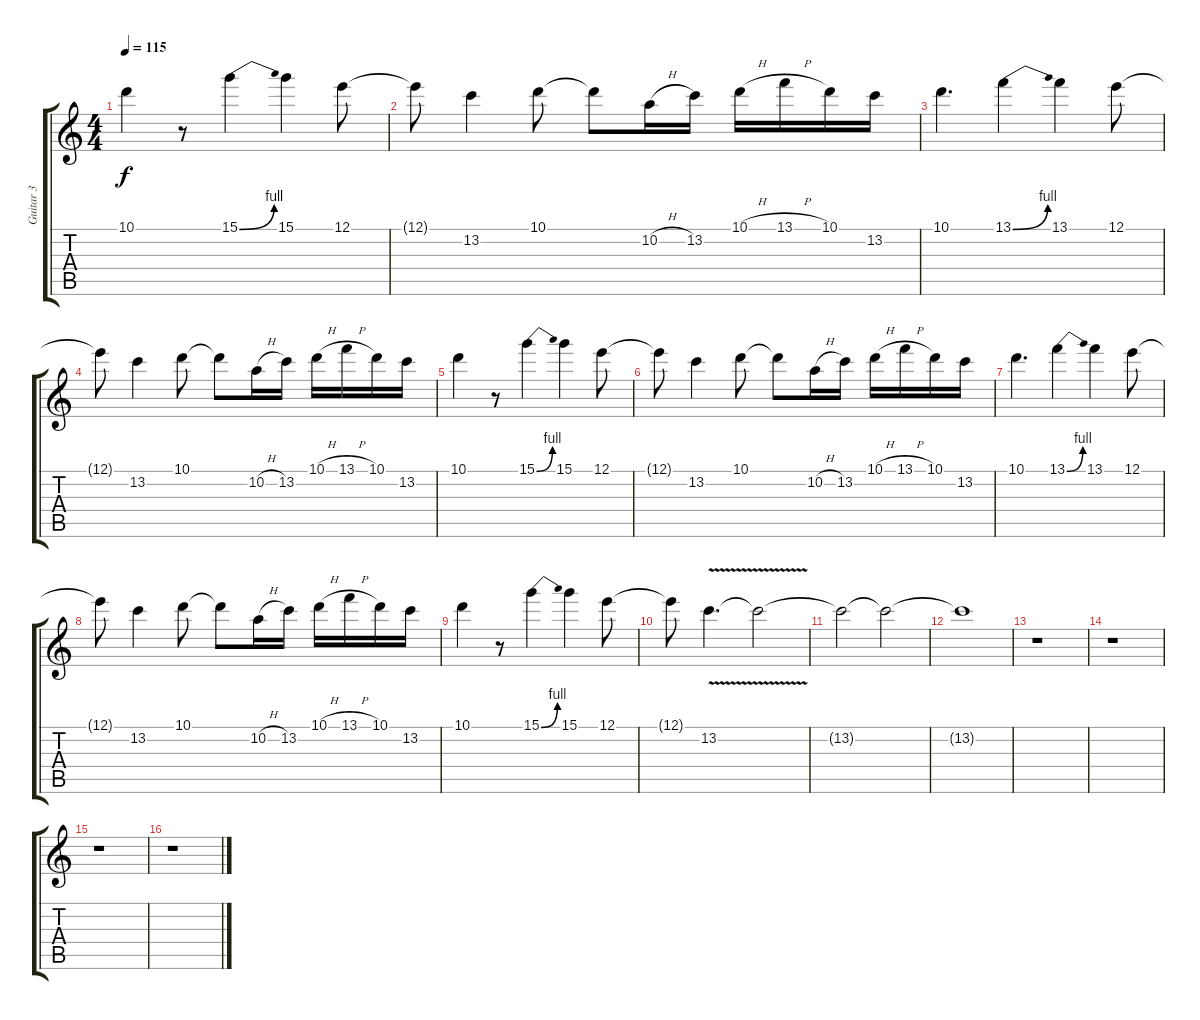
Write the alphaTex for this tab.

\track ("Guitar 3" "Guitar 3") {instrument distortionguitar}
\staff {score tabs}
\tuning (E4 B3 G3 D3 A2 E2) {hide}
\ts (4 4)
\tempo 115
\clef g2
\ks c
10.1.4{dy f} r.8 15.1{be (bend 0 0 60 4)}.4 15.1.4 12.1.8 |
12.1{t}.8 13.2.4 10.1.8 10.1{t}.8 10.2{h}.16 13.2.16 10.1{h}.16 13.1{h}.16 10.1.16 13.2.16 |
10.1.4{d} 13.1{be (bend 0 0 60 4)}.4 13.1.4 12.1.8 |
12.1{t}.8 13.2.4 10.1.8 10.1{t}.8 10.2{h}.16 13.2.16 10.1{h}.16 13.1{h}.16 10.1.16 13.2.16 |
10.1.4 r.8 15.1{be (bend 0 0 60 4)}.4 15.1.4 12.1.8 |
12.1{t}.8 13.2.4 10.1.8 10.1{t}.8 10.2{h}.16 13.2.16 10.1{h}.16 13.1{h}.16 10.1.16 13.2.16 |
10.1.4{d} 13.1{be (bend 0 0 60 4)}.4 13.1.4 12.1.8 |
12.1{t}.8 13.2.4 10.1.8 10.1{t}.8 10.2{h}.16 13.2.16 10.1{h}.16 13.1{h}.16 10.1.16 13.2.16 |
10.1.4 r.8 15.1{be (bend 0 0 60 4)}.4 15.1.4 12.1.8 |
12.1{t}.8 13.2{v}.4{d} 13.2{t}.2 |
13.2{t}.2 13.2{t}.2 |
13.2{t}.1 |
r.1 |
r.1 |
r.1 |
r.1
